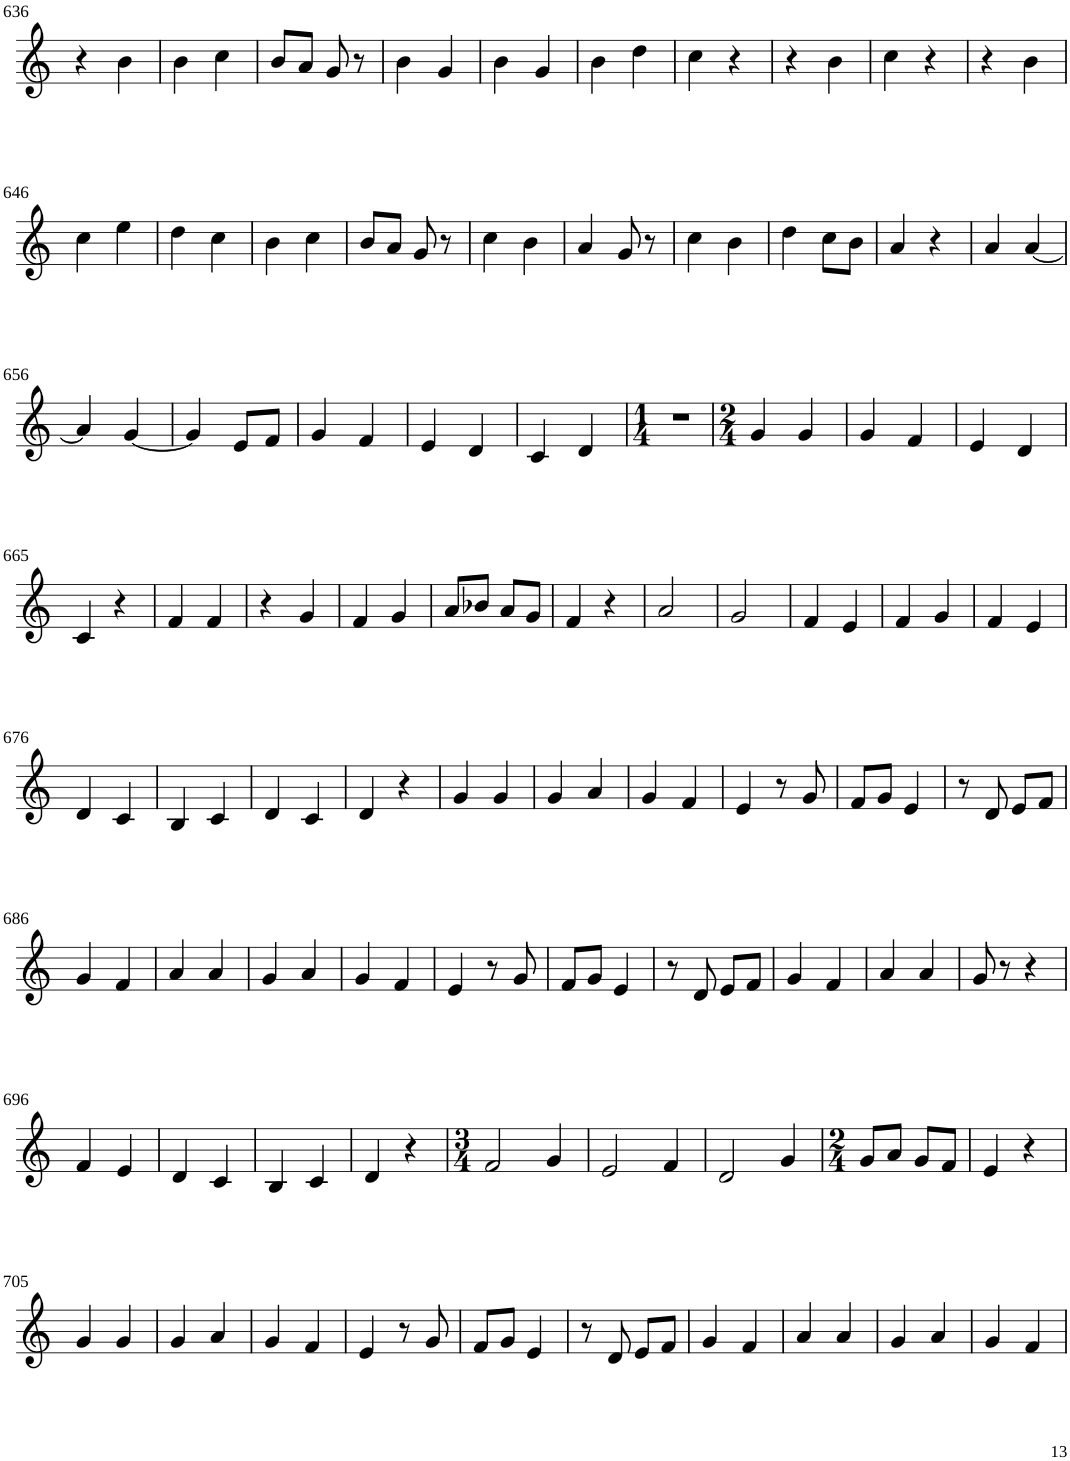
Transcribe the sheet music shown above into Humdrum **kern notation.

**kern
*part1
*staff1
*I"Violin
!!LO:PB:g=z
*clefG2
*k[]
*M2/4
=636
4r
4b\
=637
4b\
4cc\
=638
8b/L
8a/J
8g/
8r
=639
4b\
4g/
=640
4b\
4g/
=641
4b\
4dd\
=642
4cc\
4r
=643
4r
4b\
=644
4cc\
4r
=645
4r
4b\
!!LO:LB:g=z
=646
4cc\
4ee\
=647
4dd\
4cc\
=648
4b\
4cc\
=649
8b/L
8a/J
8g/
8r
=650
4cc\
4b\
=651
4a/
8g/
8r
=652
4cc\
4b\
=653
4dd\
8cc\L
8b\J
=654
4a/
4r
=655
4a/
[4a/
!!LO:LB:g=z
=656
4a/]
[4g/
=657
4g/]
8e/L
8f/J
=658
4g/
4f/
=659
4e/
4d/
=660
4c/
4d/
=661
*M1/4
4r
=662
*M2/4
4g/
4g/
=663
4g/
4f/
=664
4e/
4d/
!!LO:LB:g=z
=665
4c/
4r
=666
4f/
4f/
=667
4r
4g/
=668
4f/
4g/
=669
8a/L
8b-X/J
8a/L
8g/J
=670
4f/
4r
=671
2a/
=672
2g/
=673
4f/
4e/
=674
4f/
4g/
=675
4f/
4e/
!!LO:LB:g=z
=676
4d/
4c/
=677
4B/
4c/
=678
4d/
4c/
=679
4d/
4r
=680
4g/
4g/
=681
4g/
4a/
=682
4g/
4f/
=683
4e/
8r
8g/
=684
8f/L
8g/J
4e/
=685
8r
8d/
8e/L
8f/J
!!LO:LB:g=z
=686
4g/
4f/
=687
4a/
4a/
=688
4g/
4a/
=689
4g/
4f/
=690
4e/
8r
8g/
=691
8f/L
8g/J
4e/
=692
8r
8d/
8e/L
8f/J
=693
4g/
4f/
=694
4a/
4a/
=695
8g/
8r
4r
!!LO:LB:g=z
=696
4f/
4e/
=697
4d/
4c/
=698
4B/
4c/
=699
4d/
4r
=700
*M3/4
2f/
4g/
=701
2e/
4f/
=702
2d/
4g/
=703
*M2/4
8g/L
8a/J
8g/L
8f/J
=704
4e/
4r
!!LO:LB:g=z
=705
4g/
4g/
=706
4g/
4a/
=707
4g/
4f/
=708
4e/
8r
8g/
=709
8f/L
8g/J
4e/
=710
8r
8d/
8e/L
8f/J
=711
4g/
4f/
=712
4a/
4a/
=713
4g/
4a/
=714
4g/
4f/
=
*-
